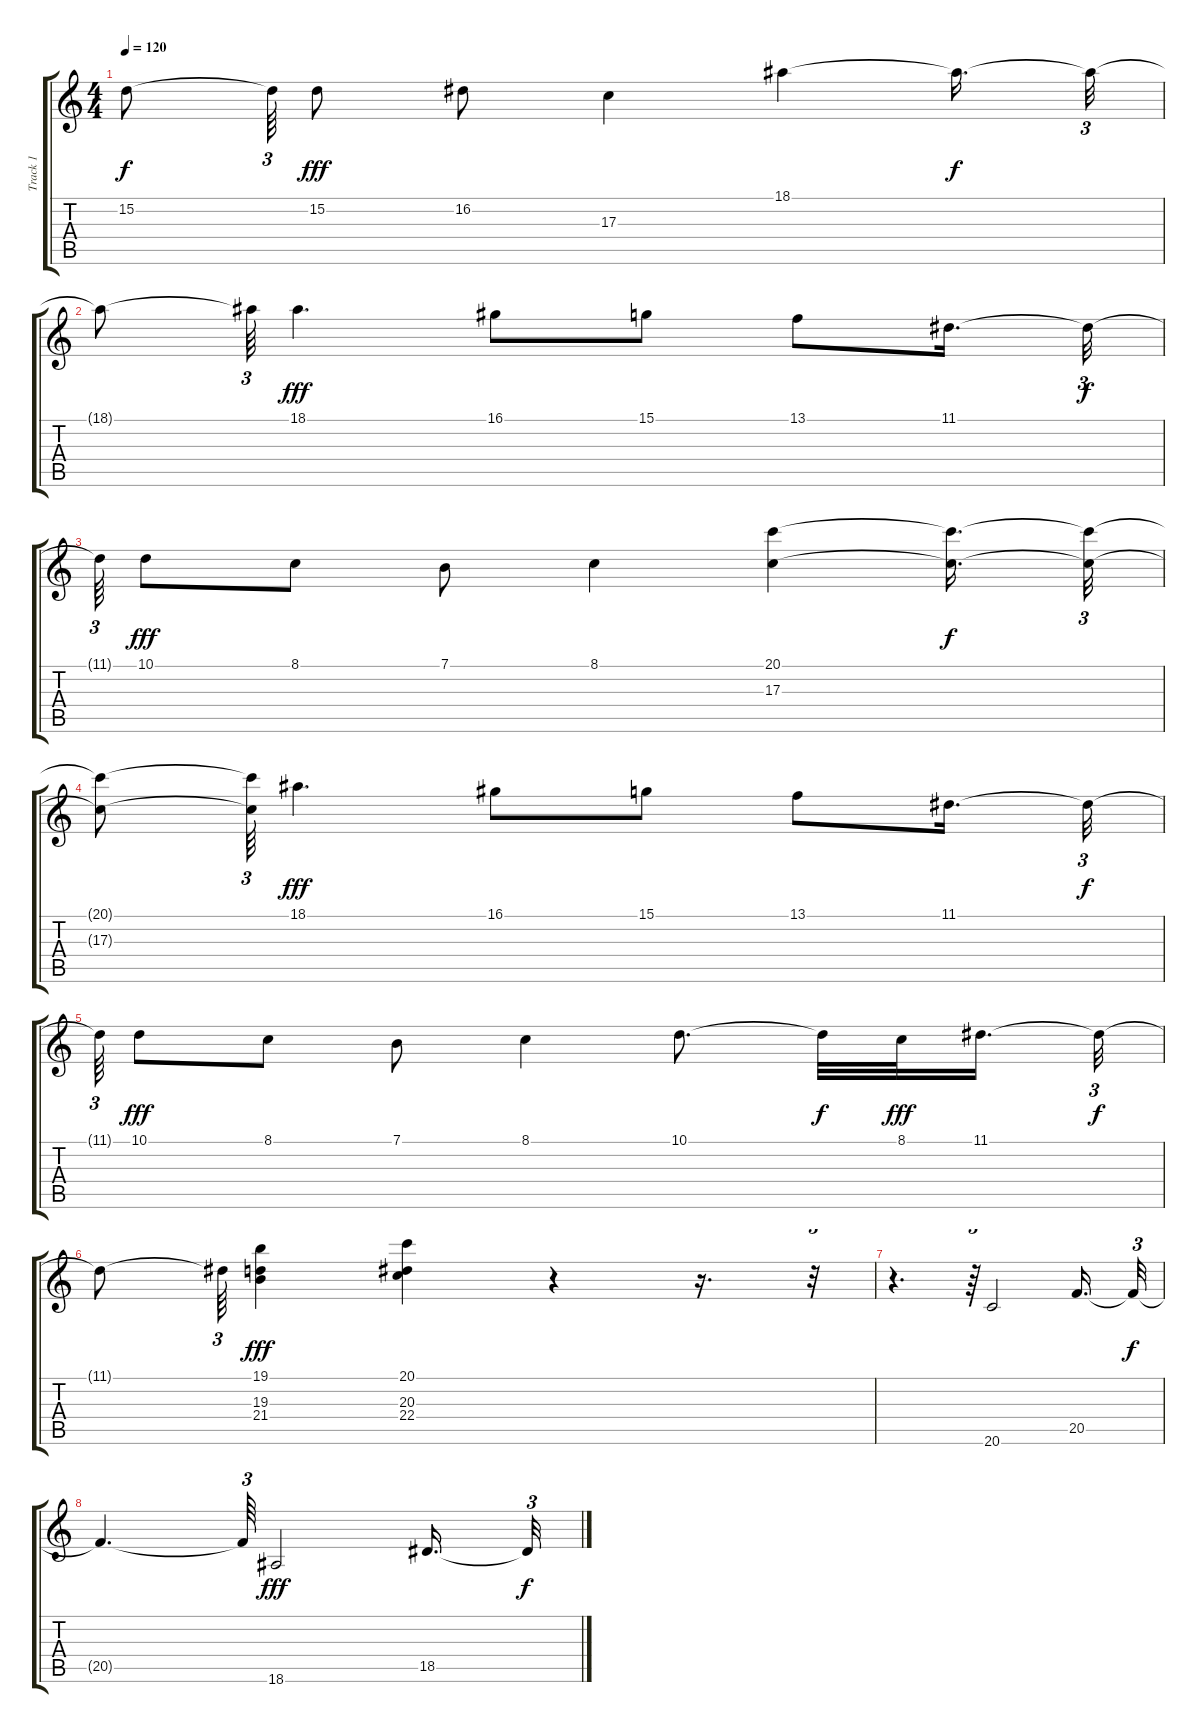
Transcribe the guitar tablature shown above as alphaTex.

\track ("Track 1" "Track 1") {instrument acousticgrandpiano}
\staff {score tabs}
\tuning (E4 B3 G3 D3 A2 E2) {hide}
\ts (4 4)
\tempo 120
\clef g2
\ks c
15.2{t}.8{dy f} 15.2{t}.64{tu (3 2)} 15.2.8{dy fff} 16.2.8 17.3.4 18.1.4 18.1{t}.16{d dy f} 18.1{t}.32{tu (3 2)} |
18.1{t}.8 18.1{t}.64{tu (3 2)} 18.1.4{d dy fff} 16.1.8 15.1.8 13.1.8 11.1.16{d} 11.1{t}.32{tu (3 2) dy f} |
11.1{t}.64{tu (3 2)} 10.1.8{dy fff} 8.1.8 7.1.8 8.1.4 (20.1 17.3).4 (20.1{t} 17.3{t}).16{d dy f} (20.1{t} 17.3{t}).32{tu (3 2)} |
(20.1{t} 17.3{t}).8 (20.1{t} 17.3{t}).64{tu (3 2)} 18.1.4{d dy fff} 16.1.8 15.1.8 13.1.8 11.1.16{d} 11.1{t}.32{tu (3 2) dy f} |
11.1{t}.64{tu (3 2)} 10.1.8{dy fff} 8.1.8 7.1.8 8.1.4 10.1.8{d} 10.1{t}.32{dy f} 8.1.32{dy fff} 11.1.16{d beam splitsecondary} 11.1{t}.32{tu (3 2) dy f} |
11.1{t}.8 11.1{t}.64{tu (3 2)} (19.1 19.3 21.4).4{dy fff} (20.1 20.3 22.4).4 r.4 r.16{d} r.32{tu (3 2)} |
r.4{d} r.64{tu (3 2)} 20.6.2 20.5.16{d} 20.5{t}.32{tu (3 2) dy f} |
20.5{t}.4{d} 20.5{t}.64{tu (3 2)} 18.6.2{dy fff} 18.5.16{d} 18.5{t}.32{tu (3 2) dy f}
